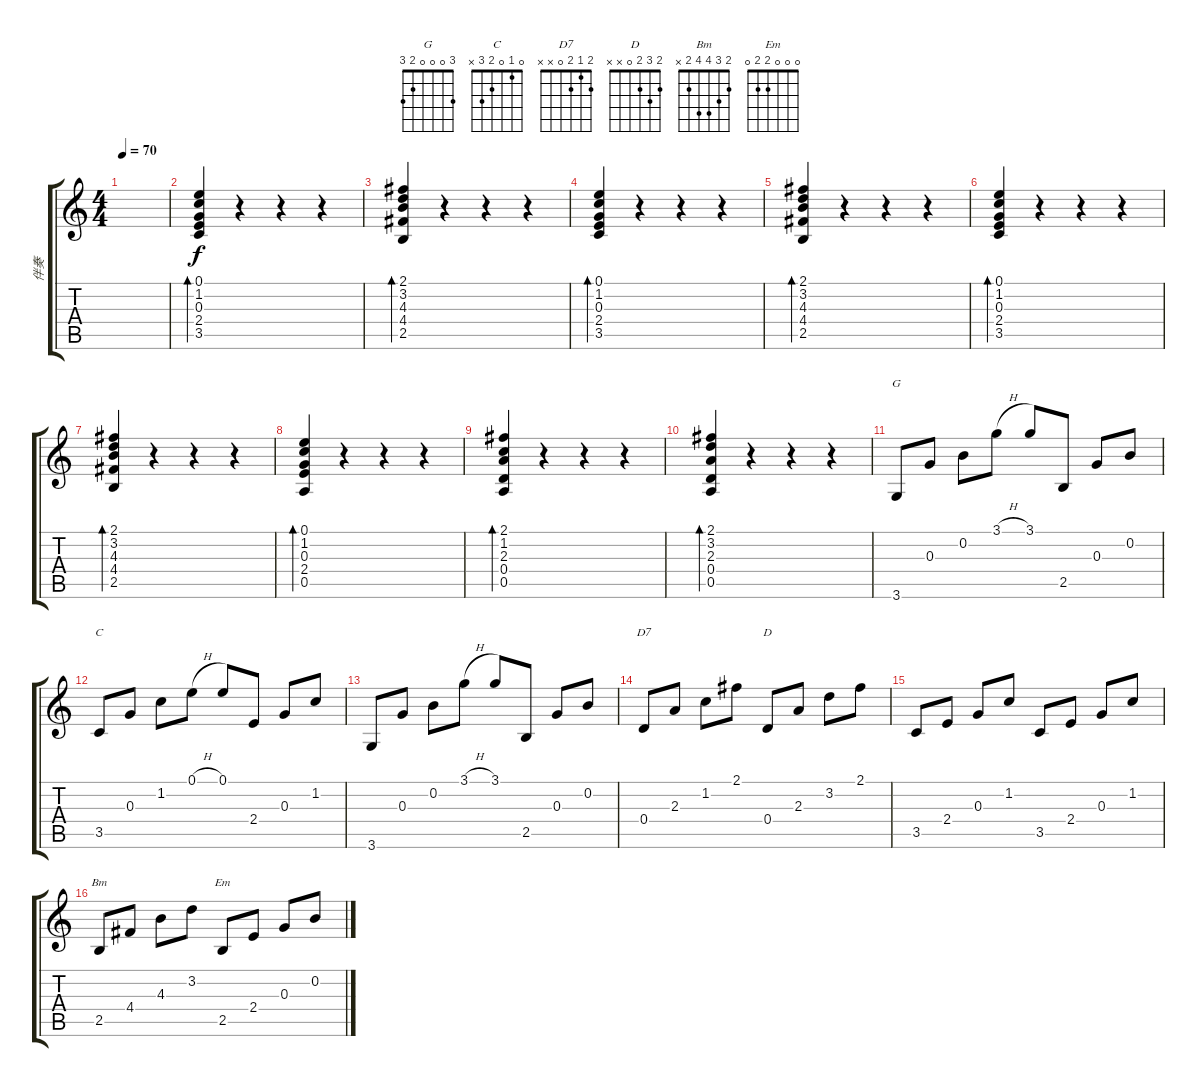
\track ("伴奏" "伴奏") {instrument acousticguitarnylon}
\staff {score tabs}
\tuning (E4 B3 G3 D3 A2 E2) {hide}
\chord ("G" 3 0 0 0 2 3)
\chord ("C" 0 1 0 2 3 x)
\chord ("D7" 2 1 2 0 x x)
\chord ("D" 2 3 2 0 x x)
\chord ("Bm" 2 3 4 4 2 x)
\chord ("Em" 0 0 0 2 2 0)
\ts (4 4)
\tempo 70
\clef g2
\ks c
|
(0.1 1.2 0.3 2.4 3.5).4{bd 480} r.4 r.4 r.4 |
(2.1 3.2 4.3 4.4 2.5).4{bd 480} r.4 r.4 r.4 |
(0.1 1.2 0.3 2.4 3.5).4{bd 480} r.4 r.4 r.4 |
(2.1 3.2 4.3 4.4 2.5).4{bd 480} r.4 r.4 r.4 |
(0.1 1.2 0.3 2.4 3.5).4{bd 480} r.4 r.4 r.4 |
(2.1 3.2 4.3 4.4 2.5).4{bd 480} r.4 r.4 r.4 |
(0.1 1.2 0.3 2.4 0.5).4{bd 480} r.4 r.4 r.4 |
(2.1 1.2 2.3 0.4 0.5).4{bd 480} r.4 r.4 r.4 |
(2.1 3.2 2.3 0.4 0.5).4{bd 480} r.4 r.4 r.4 |
3.6.8{ch "G"} 0.3.8 0.2.8 3.1{h}.8 3.1.8 2.5.8 0.3.8 0.2.8 |
3.5.8{ch "C"} 0.3.8 1.2.8 0.1{h}.8 0.1.8 2.4.8 0.3.8 1.2.8 |
3.6.8 0.3.8 0.2.8 3.1{h}.8 3.1.8 2.5.8 0.3.8 0.2.8 |
0.4.8{ch "D7"} 2.3.8 1.2.8 2.1.8 0.4.8{ch "D"} 2.3.8 3.2.8 2.1.8 |
3.5.8 2.4.8 0.3.8 1.2.8 3.5.8 2.4.8 0.3.8 1.2.8 |
2.5.8{ch "Bm"} 4.4.8 4.3.8 3.2.8 2.5.8{ch "Em"} 2.4.8 0.3.8 0.2.8
